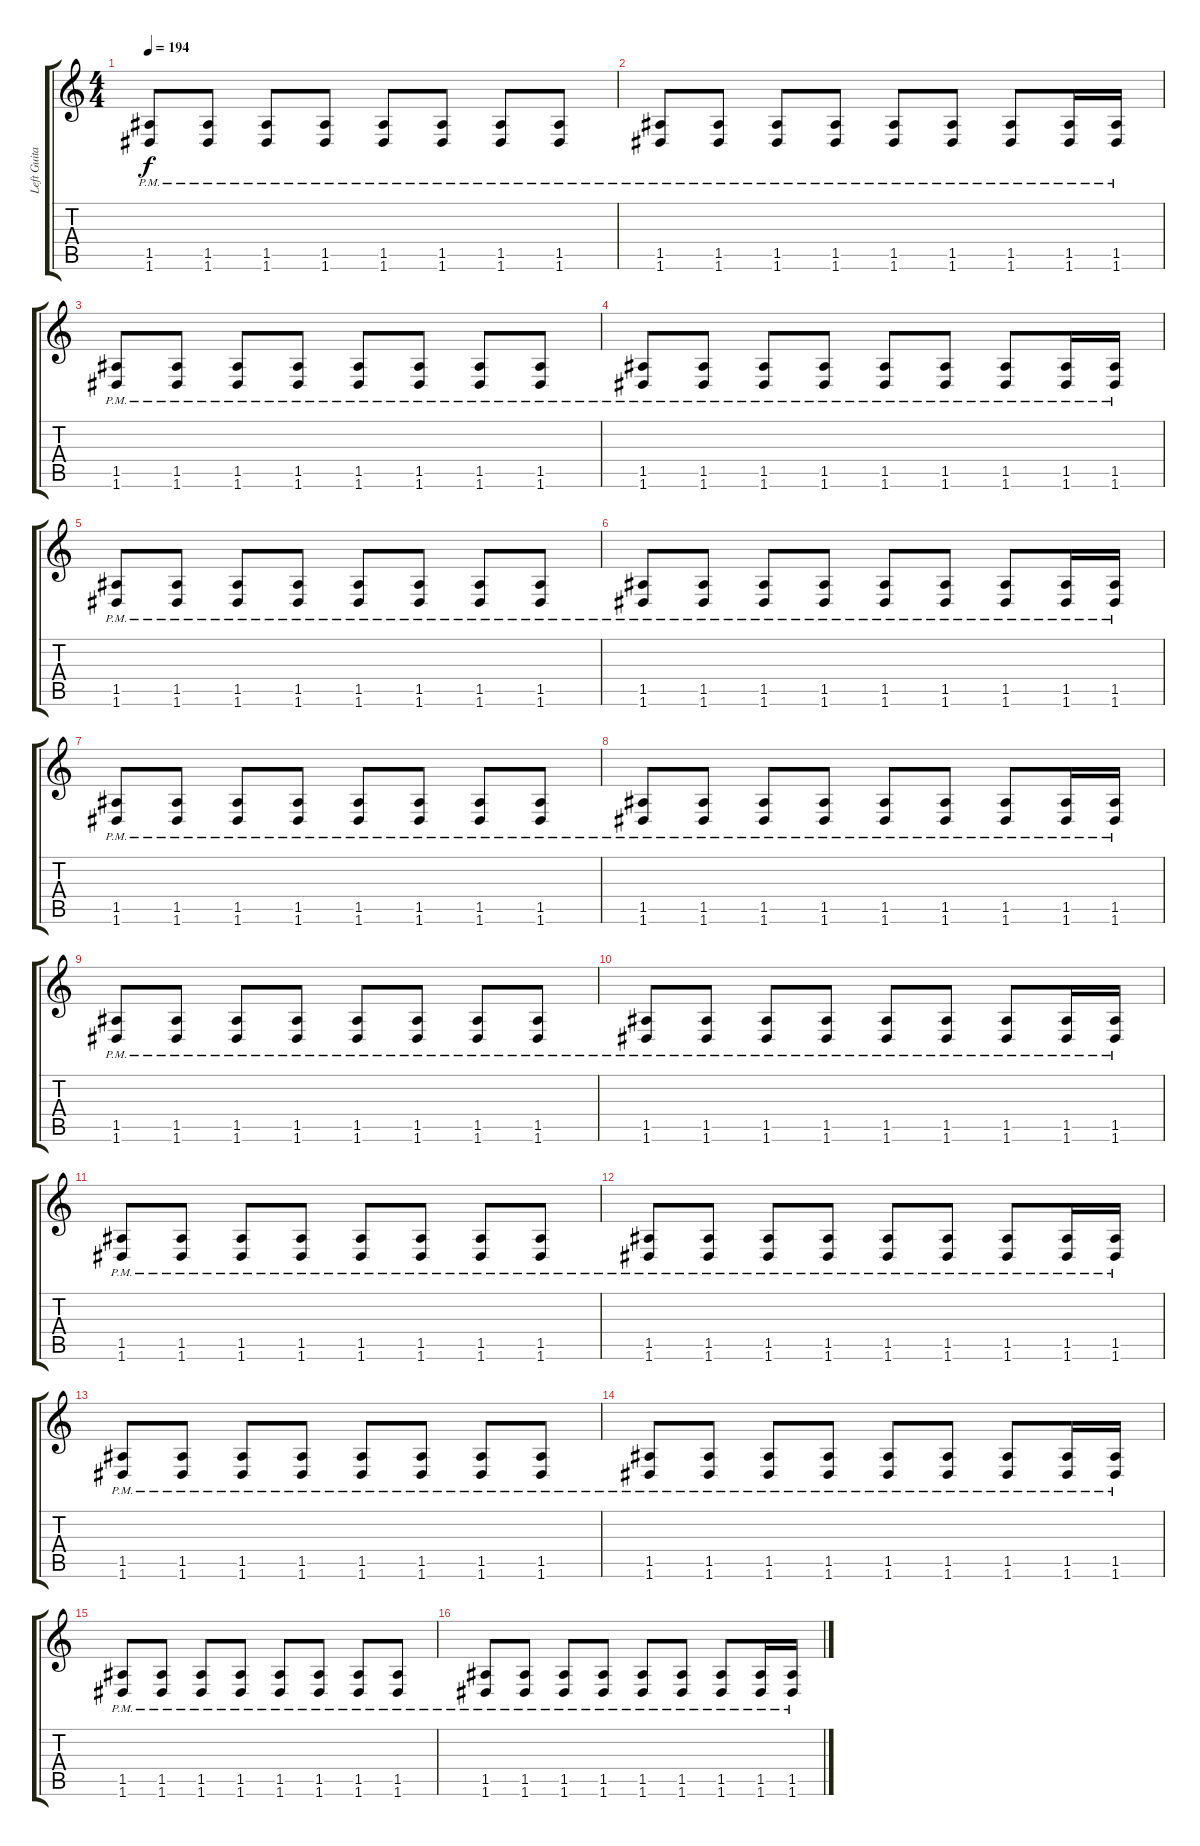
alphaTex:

\track ("Left Guitar" "Left Guita") {instrument overdrivenguitar}
\staff {score tabs}
\tuning (E4 B3 G3 D3 A2 D2) {hide}
\ts (4 4)
\tempo 194
\clef g2
\ks c
(1.5{pm} 1.6{pm}).8{dy f} (1.5{pm} 1.6{pm}).8 (1.5{pm} 1.6{pm}).8 (1.5{pm} 1.6{pm}).8 (1.5{pm} 1.6{pm}).8 (1.5{pm} 1.6{pm}).8 (1.5{pm} 1.6{pm}).8 (1.5{pm} 1.6{pm}).8 |
(1.5{pm} 1.6{pm}).8 (1.5{pm} 1.6{pm}).8 (1.5{pm} 1.6{pm}).8 (1.5{pm} 1.6{pm}).8 (1.5{pm} 1.6{pm}).8 (1.5{pm} 1.6{pm}).8 (1.5{pm} 1.6{pm}).8 (1.5{pm} 1.6{pm}).16 (1.5{pm} 1.6{pm}).16 |
(1.5{pm} 1.6{pm}).8 (1.5{pm} 1.6{pm}).8 (1.5{pm} 1.6{pm}).8 (1.5{pm} 1.6{pm}).8 (1.5{pm} 1.6{pm}).8 (1.5{pm} 1.6{pm}).8 (1.5{pm} 1.6{pm}).8 (1.5{pm} 1.6{pm}).8 |
(1.5{pm} 1.6{pm}).8 (1.5{pm} 1.6{pm}).8 (1.5{pm} 1.6{pm}).8 (1.5{pm} 1.6{pm}).8 (1.5{pm} 1.6{pm}).8 (1.5{pm} 1.6{pm}).8 (1.5{pm} 1.6{pm}).8 (1.5{pm} 1.6{pm}).16 (1.5{pm} 1.6{pm}).16 |
(1.5{pm} 1.6{pm}).8 (1.5{pm} 1.6{pm}).8 (1.5{pm} 1.6{pm}).8 (1.5{pm} 1.6{pm}).8 (1.5{pm} 1.6{pm}).8 (1.5{pm} 1.6{pm}).8 (1.5{pm} 1.6{pm}).8 (1.5{pm} 1.6{pm}).8 |
(1.5{pm} 1.6{pm}).8 (1.5{pm} 1.6{pm}).8 (1.5{pm} 1.6{pm}).8 (1.5{pm} 1.6{pm}).8 (1.5{pm} 1.6{pm}).8 (1.5{pm} 1.6{pm}).8 (1.5{pm} 1.6{pm}).8 (1.5{pm} 1.6{pm}).16 (1.5{pm} 1.6{pm}).16 |
(1.5{pm} 1.6{pm}).8 (1.5{pm} 1.6{pm}).8 (1.5{pm} 1.6{pm}).8 (1.5{pm} 1.6{pm}).8 (1.5{pm} 1.6{pm}).8 (1.5{pm} 1.6{pm}).8 (1.5{pm} 1.6{pm}).8 (1.5{pm} 1.6{pm}).8 |
(1.5{pm} 1.6{pm}).8 (1.5{pm} 1.6{pm}).8 (1.5{pm} 1.6{pm}).8 (1.5{pm} 1.6{pm}).8 (1.5{pm} 1.6{pm}).8 (1.5{pm} 1.6{pm}).8 (1.5{pm} 1.6{pm}).8 (1.5{pm} 1.6{pm}).16 (1.5{pm} 1.6{pm}).16 |
(1.5{pm} 1.6{pm}).8 (1.5{pm} 1.6{pm}).8 (1.5{pm} 1.6{pm}).8 (1.5{pm} 1.6{pm}).8 (1.5{pm} 1.6{pm}).8 (1.5{pm} 1.6{pm}).8 (1.5{pm} 1.6{pm}).8 (1.5{pm} 1.6{pm}).8 |
(1.5{pm} 1.6{pm}).8 (1.5{pm} 1.6{pm}).8 (1.5{pm} 1.6{pm}).8 (1.5{pm} 1.6{pm}).8 (1.5{pm} 1.6{pm}).8 (1.5{pm} 1.6{pm}).8 (1.5{pm} 1.6{pm}).8 (1.5{pm} 1.6{pm}).16 (1.5{pm} 1.6{pm}).16 |
(1.5{pm} 1.6{pm}).8 (1.5{pm} 1.6{pm}).8 (1.5{pm} 1.6{pm}).8 (1.5{pm} 1.6{pm}).8 (1.5{pm} 1.6{pm}).8 (1.5{pm} 1.6{pm}).8 (1.5{pm} 1.6{pm}).8 (1.5{pm} 1.6{pm}).8 |
(1.5{pm} 1.6{pm}).8 (1.5{pm} 1.6{pm}).8 (1.5{pm} 1.6{pm}).8 (1.5{pm} 1.6{pm}).8 (1.5{pm} 1.6{pm}).8 (1.5{pm} 1.6{pm}).8 (1.5{pm} 1.6{pm}).8 (1.5{pm} 1.6{pm}).16 (1.5{pm} 1.6{pm}).16 |
(1.5{pm} 1.6{pm}).8 (1.5{pm} 1.6{pm}).8 (1.5{pm} 1.6{pm}).8 (1.5{pm} 1.6{pm}).8 (1.5{pm} 1.6{pm}).8 (1.5{pm} 1.6{pm}).8 (1.5{pm} 1.6{pm}).8 (1.5{pm} 1.6{pm}).8 |
(1.5{pm} 1.6{pm}).8 (1.5{pm} 1.6{pm}).8 (1.5{pm} 1.6{pm}).8 (1.5{pm} 1.6{pm}).8 (1.5{pm} 1.6{pm}).8 (1.5{pm} 1.6{pm}).8 (1.5{pm} 1.6{pm}).8 (1.5{pm} 1.6{pm}).16 (1.5{pm} 1.6{pm}).16 |
(1.5{pm} 1.6{pm}).8 (1.5{pm} 1.6{pm}).8 (1.5{pm} 1.6{pm}).8 (1.5{pm} 1.6{pm}).8 (1.5{pm} 1.6{pm}).8 (1.5{pm} 1.6{pm}).8 (1.5{pm} 1.6{pm}).8 (1.5{pm} 1.6{pm}).8 |
(1.5{pm} 1.6{pm}).8 (1.5{pm} 1.6{pm}).8 (1.5{pm} 1.6{pm}).8 (1.5{pm} 1.6{pm}).8 (1.5{pm} 1.6{pm}).8 (1.5{pm} 1.6{pm}).8 (1.5{pm} 1.6{pm}).8 (1.5{pm} 1.6{pm}).16 (1.5{pm} 1.6{pm}).16
